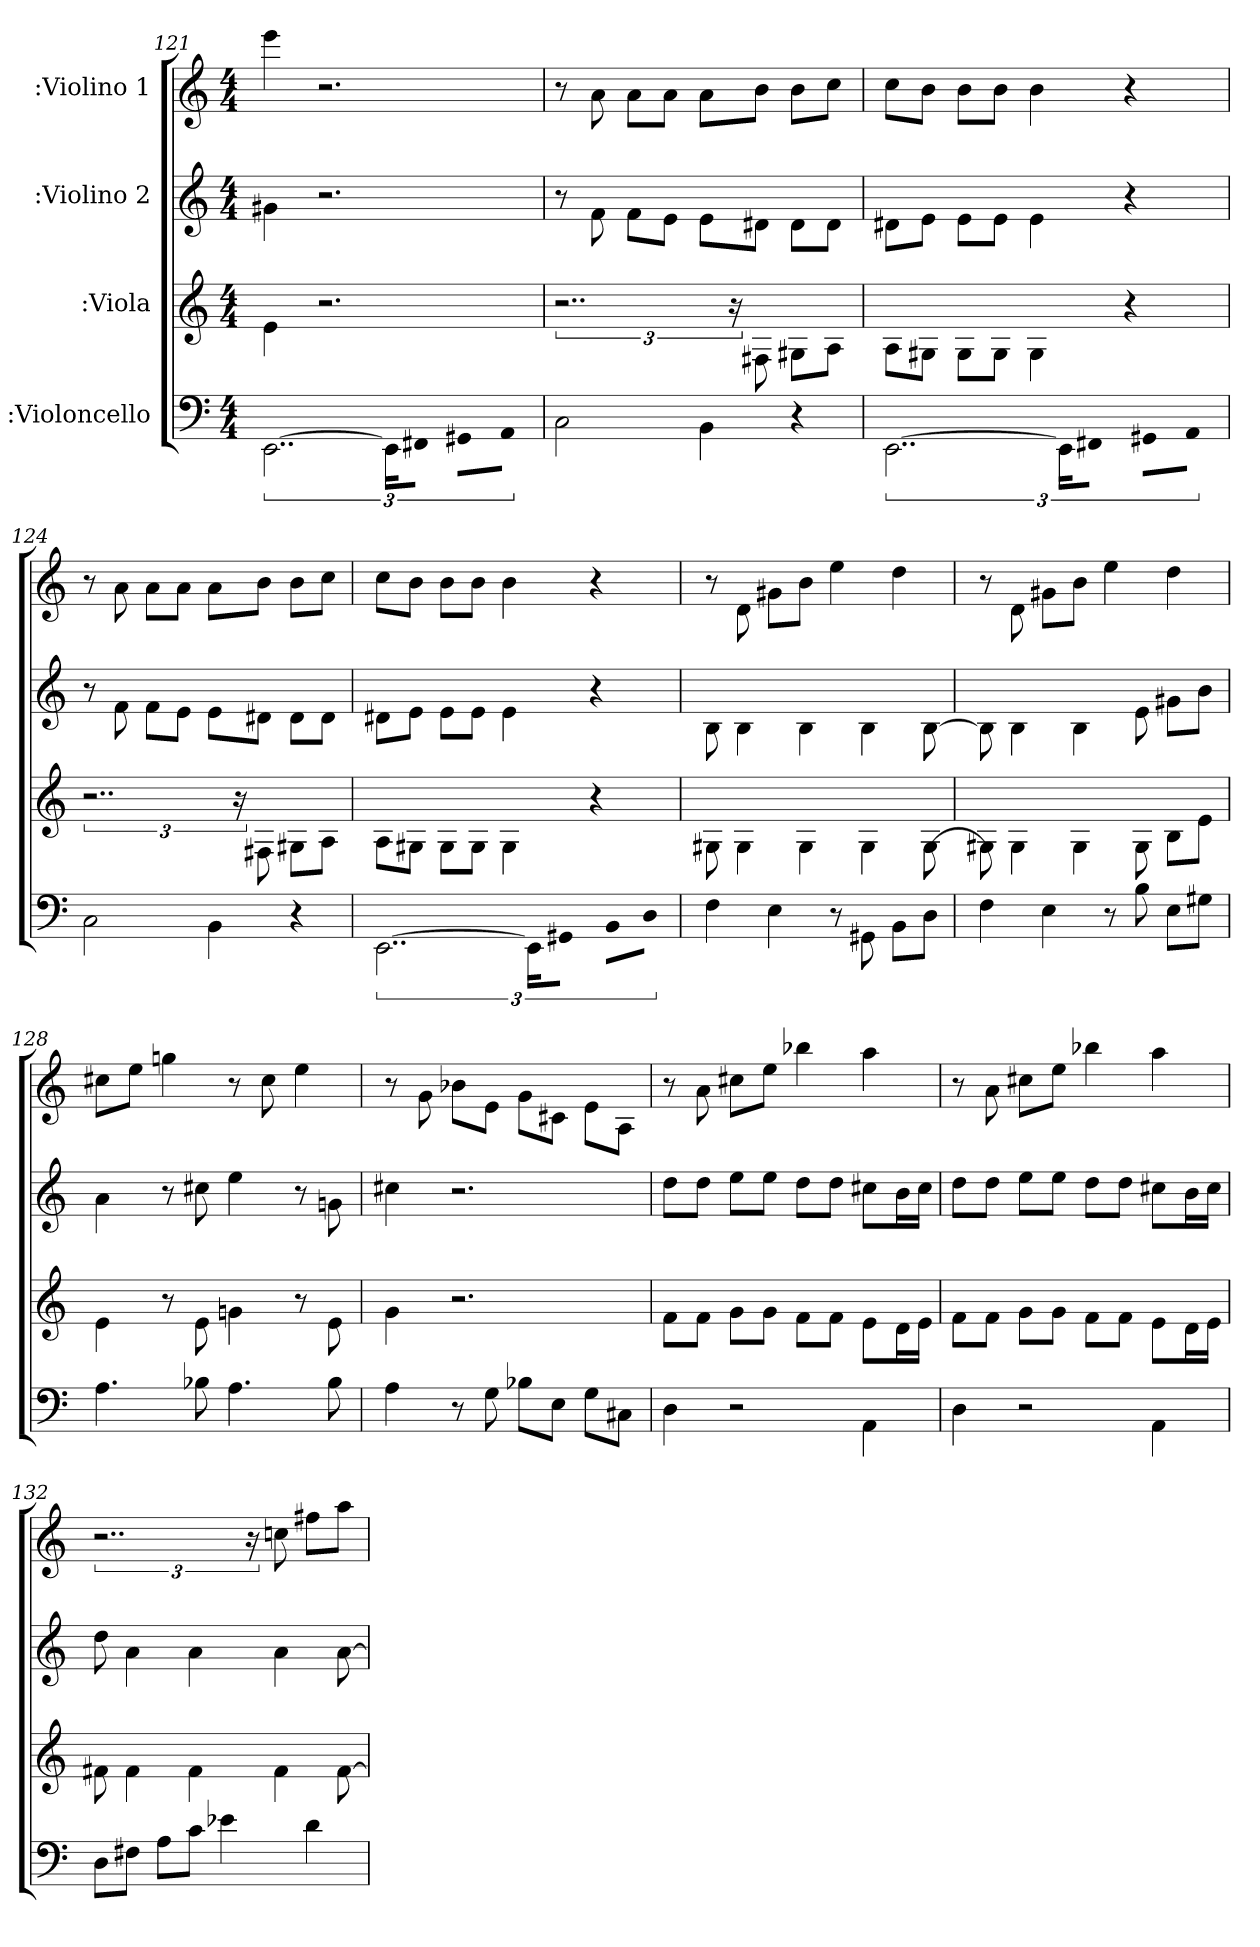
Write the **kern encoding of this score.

**kern	**kern	**kern	**kern
*part4	*part3	*part2	*part1
*staff4	*staff3	*staff2	*staff1
*I":Violoncello	*I":Viola	*I":Violino 2	*I":Violino 1
*k[]	*k[]	*k[]	*k[]
*C:	*C:	*C:	*C:
*M4/4	*M4/4	*M4/4	*M4/4
=121	=121	=121	=121
[3..EE\	4e\	4g#X\	4eee\
.	2.r	2.r	2.r
24EE\KL]	.	.	.
8FF#X\J	.	.	.
8GG#X\L	.	.	.
8AA\J	.	.	.
=122	=122	=122	=122
2C\	3..r	8r	8r
.	.	8f\	8a\
.	.	8f\L	8a\L
.	.	8e\J	8a\J
4BB\	.	8e\L	8a\L
.	24r	.	.
.	8F#X\	8d#X\J	8b\J
4r	8G#X\L	8d#\L	8b\L
.	8A\J	8d#\J	8cc\J
=123	=123	=123	=123
[3..EE\	8A\L	8d#X\L	8cc\L
.	8G#X\J	8e\J	8b\J
.	8G#\L	8e\L	8b\L
.	8G#\J	8e\J	8b\J
.	4G#\	4e\	4b\
24EE\KL]	.	.	.
8FF#X\J	.	.	.
8GG#X\L	4r	4r	4r
8AA\J	.	.	.
=124	=124	=124	=124
2C\	3..r	8r	8r
.	.	8f\	8a\
.	.	8f\L	8a\L
.	.	8e\J	8a\J
4BB\	.	8e\L	8a\L
.	24r	.	.
.	8F#X\	8d#X\J	8b\J
4r	8G#X\L	8d#\L	8b\L
.	8A\J	8d#\J	8cc\J
=125	=125	=125	=125
[3..EE\	8A\L	8d#X\L	8cc\L
.	8G#X\J	8e\J	8b\J
.	8G#\L	8e\L	8b\L
.	8G#\J	8e\J	8b\J
.	4G#\	4e\	4b\
24EE\KL]	.	.	.
8GG#X\J	.	.	.
8BB\L	4r	4r	4r
8D\J	.	.	.
=126	=126	=126	=126
4F\	8G#X\	8B\	8r
.	4G#\	4B\	8d\
4E\	.	.	8g#X\L
.	4G#\	4B\	8b\J
8r	.	.	4ee\
8GG#X\	4G#\	4B\	.
8BB\L	.	.	4dd\
8D\J	[8G#\	[8B\	.
=127	=127	=127	=127
4F\	8G#X\]	8B\]	8r
.	4G#\	4B\	8d\
4E\	.	.	8g#X\L
.	4G#\	4B\	8b\J
8r	.	.	4ee\
8B\	8G#\	8e\	.
8E\L	8B\L	8g#X\L	4dd\
8G#X\J	8e\J	8b\J	.
=128	=128	=128	=128
4.A\	4e\	4a\	8cc#X\L
.	.	.	8ee\J
.	8r	8r	4ggn\
8B-X\	8e\	8cc#X\	.
4.A\	4gn\	4ee\	8r
.	.	.	8cc#\
.	8r	8r	4ee\
8B-\	8e\	8gn\	.
=129	=129	=129	=129
4A\	4g\	4cc#X\	8r
.	.	.	8g\
8r	2.r	2.r	8b-X\L
8G\	.	.	8e\J
8B-X\L	.	.	8g\L
8E\J	.	.	8c#X\J
8G\L	.	.	8e\L
8C#X\J	.	.	8A\J
=130	=130	=130	=130
4D\	8f\L	8dd\L	8r
.	8f\J	8dd\J	8a\
2r	8g\L	8ee\L	8cc#X\L
.	8g\J	8ee\J	8ee\J
.	8f\L	8dd\L	4bb-X\
.	8f\J	8dd\J	.
4AA\	8e\L	8cc#X\L	4aa\
.	16d\L	16b\L	.
.	16e\JJ	16cc#\JJ	.
=131	=131	=131	=131
4D\	8f\L	8dd\L	8r
.	8f\J	8dd\J	8a\
2r	8g\L	8ee\L	8cc#X\L
.	8g\J	8ee\J	8ee\J
.	8f\L	8dd\L	4bb-X\
.	8f\J	8dd\J	.
4AA\	8e\L	8cc#X\L	4aa\
.	16d\L	16b\L	.
.	16e\JJ	16cc#\JJ	.
=132	=132	=132	=132
8D\L	8f#X\	8dd\	3..r
8F#X\J	4f#\	4a\	.
8A\L	.	.	.
8c\J	4f#\	4a\	.
4e-X\	.	.	.
.	.	.	24r
.	4f#\	4a\	8ccn\
4d\	.	.	8ff#X\L
.	[8f#\	[8a\	8aa\J
=	=	=	=
*-	*-	*-	*-
